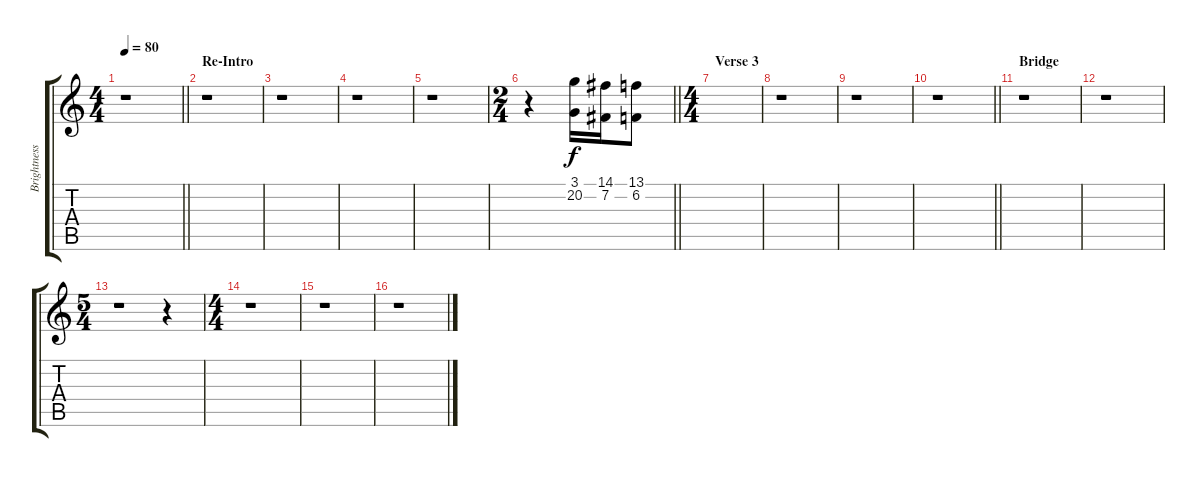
\track ("Brightness" "Brightness") {instrument fx5brightness}
\staff {score tabs}
\tuning (E4 B3 G3 D3 A2 E2) {hide}
\ts (4 4)
\tempo 80
\clef g2
\barLineRight lightlight
\ks c
r.1{dy f} |
\section ("" "Re-Intro")
r.1 |
r.1 |
r.1 |
r.1 |
\ts (2 4)
\barLineRight lightlight
r.4 (3.1 20.2).16 (14.1 7.2).16 (13.1 6.2).8 |
\ts (4 4)
\section ("" "Verse 3")
|
r.1 |
r.1 |
\barLineRight lightlight
r.1 |
\section ("" "Bridge")
r.1 |
r.1 |
\ts (5 4)
r.1 r.4 |
\ts (4 4)
r.1 |
r.1 |
r.1
